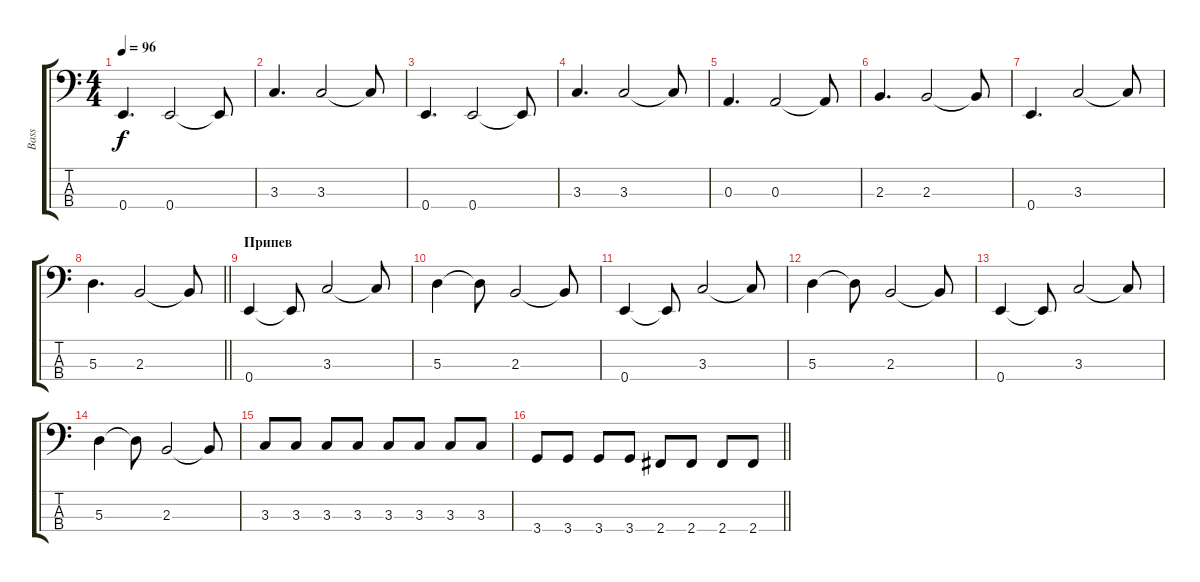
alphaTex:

\track ("Bass" "Bass") {instrument electricbassfinger}
\staff {score tabs}
\tuning (G2 D2 A1 E1) {hide}
\ts (4 4)
\tempo 96
\clef f4
\ks c
0.4.4{d dy f} 0.4.2 0.4{t}.8 |
3.3.4{d} 3.3.2 3.3{t}.8 |
0.4.4{d} 0.4.2 0.4{t}.8 |
3.3.4{d} 3.3.2 3.3{t}.8 |
0.3.4{d} 0.3.2 0.3{t}.8 |
2.3.4{d} 2.3.2 2.3{t}.8 |
0.4.4{d} 3.3.2 3.3{t}.8 |
\barLineRight lightlight
5.3.4{d} 2.3.2 2.3{t}.8 |
\section ("" "Припев")
0.4.4 0.4{t}.8 3.3.2 3.3{t}.8 |
5.3.4 5.3{t}.8 2.3.2 2.3{t}.8 |
0.4.4 0.4{t}.8 3.3.2 3.3{t}.8 |
5.3.4 5.3{t}.8 2.3.2 2.3{t}.8 |
0.4.4 0.4{t}.8 3.3.2 3.3{t}.8 |
5.3.4 5.3{t}.8 2.3.2 2.3{t}.8 |
3.3.8 3.3.8 3.3.8 3.3.8 3.3.8 3.3.8 3.3.8 3.3.8 |
\barLineRight lightlight
3.4.8 3.4.8 3.4.8 3.4.8 2.4.8 2.4.8 2.4.8 2.4.8
